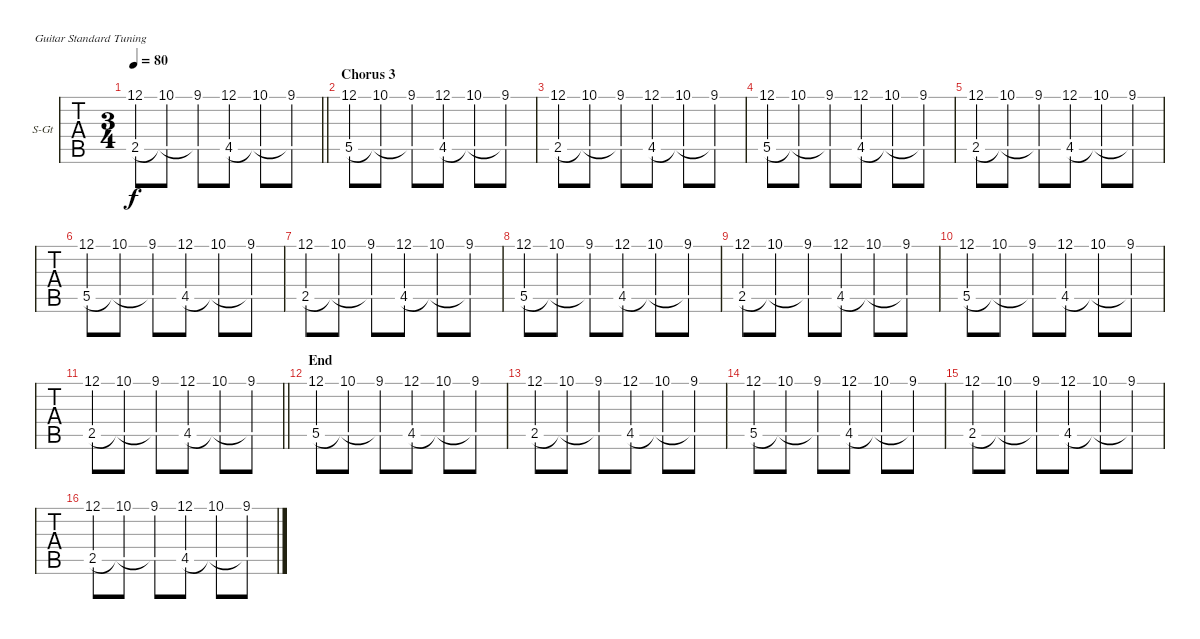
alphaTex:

\bracketExtendMode groupsimilarinstruments
\firstSystemTrackNameOrientation horizontal
\otherSystemsTrackNameOrientation horizontal
\track ("Piano" "S-Gt") {instrument acousticgrandpiano}
\staff {tabs}
\tuning (E4 B3 G3 D3 A2 E2)
\displaytranspose 12
\ts (3 4)
\tempo 80
\clef g2
\barLineRight lightlight
\ks c
(12.1 2.5).8{dy f} (10.1 2.5{t}).8 (9.1 2.5{t}).8 (12.1 4.5).8 (10.1 4.5{t}).8 (9.1 4.5{t}).8 |
\section ("" "Chorus 3")
(12.1 5.5).8 (10.1 5.5{t}).8 (9.1 5.5{t}).8 (12.1 4.5).8 (10.1 4.5{t}).8 (9.1 4.5{t}).8 |
(12.1 2.5).8 (10.1 2.5{t}).8 (9.1 2.5{t}).8 (12.1 4.5).8 (10.1 4.5{t}).8 (9.1 4.5{t}).8 |
(12.1 5.5).8 (10.1 5.5{t}).8 (9.1 5.5{t}).8 (12.1 4.5).8 (10.1 4.5{t}).8 (9.1 4.5{t}).8 |
(12.1 2.5).8 (10.1 2.5{t}).8 (9.1 2.5{t}).8 (12.1 4.5).8 (10.1 4.5{t}).8 (9.1 4.5{t}).8 |
(12.1 5.5).8 (10.1 5.5{t}).8 (9.1 5.5{t}).8 (12.1 4.5).8 (10.1 4.5{t}).8 (9.1 4.5{t}).8 |
(12.1 2.5).8 (10.1 2.5{t}).8 (9.1 2.5{t}).8 (12.1 4.5).8 (10.1 4.5{t}).8 (9.1 4.5{t}).8 |
(12.1 5.5).8 (10.1 5.5{t}).8 (9.1 5.5{t}).8 (12.1 4.5).8 (10.1 4.5{t}).8 (9.1 4.5{t}).8 |
(12.1 2.5).8 (10.1 2.5{t}).8 (9.1 2.5{t}).8 (12.1 4.5).8 (10.1 4.5{t}).8 (9.1 4.5{t}).8 |
(12.1 5.5).8 (10.1 5.5{t}).8 (9.1 5.5{t}).8 (12.1 4.5).8 (10.1 4.5{t}).8 (9.1 4.5{t}).8 |
\barLineRight lightlight
(12.1 2.5).8 (10.1 2.5{t}).8 (9.1 2.5{t}).8 (12.1 4.5).8 (10.1 4.5{t}).8 (9.1 4.5{t}).8 |
\section ("" "End")
(12.1 5.5).8 (10.1 5.5{t}).8 (9.1 5.5{t}).8 (12.1 4.5).8 (10.1 4.5{t}).8 (9.1 4.5{t}).8 |
(12.1 2.5).8 (10.1 2.5{t}).8 (9.1 2.5{t}).8 (12.1 4.5).8 (10.1 4.5{t}).8 (9.1 4.5{t}).8 |
(12.1 5.5).8 (10.1 5.5{t}).8 (9.1 5.5{t}).8 (12.1 4.5).8 (10.1 4.5{t}).8 (9.1 4.5{t}).8 |
(12.1 2.5).8 (10.1 2.5{t}).8 (9.1 2.5{t}).8 (12.1 4.5).8 (10.1 4.5{t}).8 (9.1 4.5{t}).8 |
(12.1 2.5).8 (10.1 2.5{t}).8 (9.1 2.5{t}).8 (12.1 4.5).8 (10.1 4.5{t}).8 (9.1 4.5{t}).8
